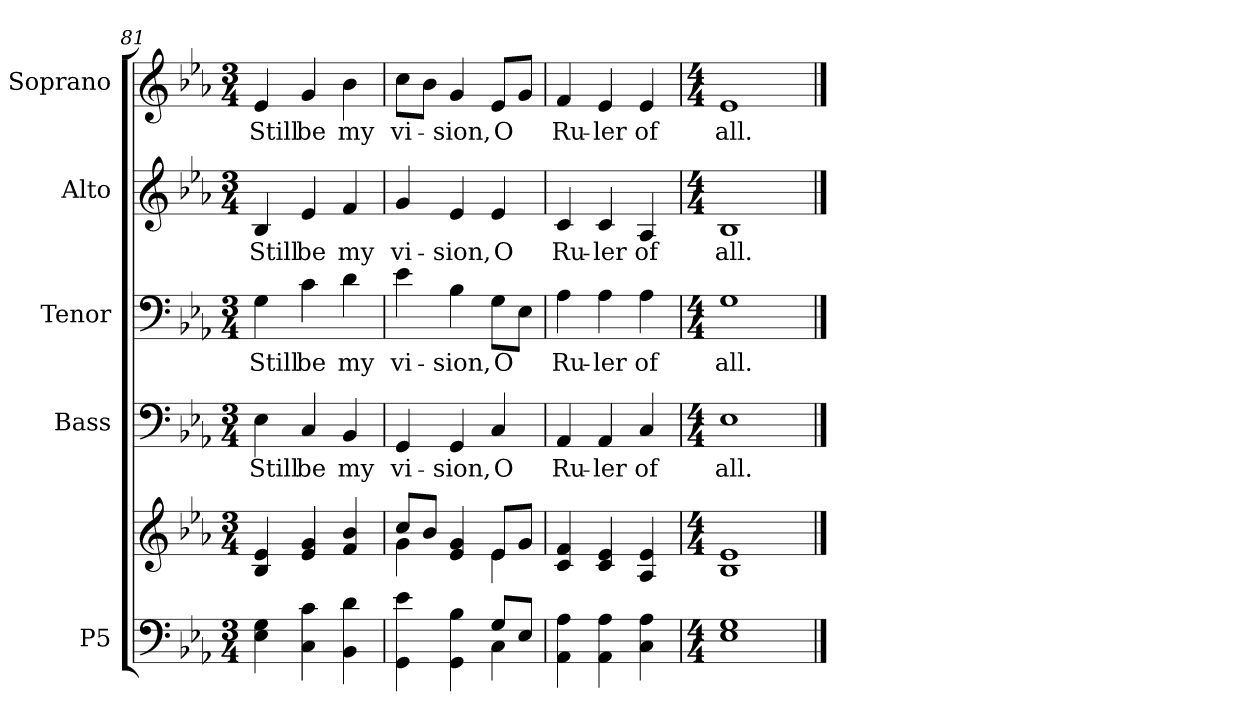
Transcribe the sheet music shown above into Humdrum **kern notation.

**kern	**kern	**kern	**text	**kern	**text	**kern	**text	**kern	**text
*part5	*part5	*part4	*part4	*part3	*part3	*part2	*part2	*part1	*part1
*staff6	*staff5	*staff4	*staff4	*staff3	*staff3	*staff2	*staff2	*staff1	*staff1
*I"P5	*	*I"Bass	*	*I"Tenor	*	*I"Alto	*	*I"Soprano	*
*	*	*I'B.	*	*I'T.	*	*I'A.	*	*I'S.	*
!!LO:PB:g=z
*clefF4	*clefG2	*clefF4	*	*clefF4	*	*clefG2	*	*clefG2	*
*k[b-e-a-]	*k[b-e-a-]	*k[b-e-a-]	*	*k[b-e-a-]	*	*k[b-e-a-]	*	*k[b-e-a-]	*
*c:	*c:	*c:	*	*c:	*	*c:	*	*c:	*
*M3/4	*M3/4	*M3/4	*	*M3/4	*	*M3/4	*	*M3/4	*
=81	=81	=81	=81	=81	=81	=81	=81	=81	=81
!	!	!	!LO:LY:b:color=#000000	!	!	!	!	!	!
!	!	!	!	!	!LO:LY:b:color=#000000	!	!	!	!
!	!	!	!	!	!	!	!LO:LY:b:color=#000000	!	!
!	!	!	!	!	!	!	!	!	!LO:LY:b:color=#000000
4E-i\ 4Gi	4B-i/ 4e-i	4E-i\	Still	4Gi\	Still	4B-i/	Still	4e-i/	Still
!	!	!	!LO:LY:b:color=#000000	!	!	!	!	!	!
!	!	!	!	!	!LO:LY:b:color=#000000	!	!	!	!
!	!	!	!	!	!	!	!LO:LY:b:color=#000000	!	!
!	!	!	!	!	!	!	!	!	!LO:LY:b:color=#000000
4Ci\ 4ci	4e-i/ 4gi	4Ci/	be	4ci\	be	4e-i/	be	4gi/	be
!	!	!	!LO:LY:b:color=#000000	!	!	!	!	!	!
!	!	!	!	!	!LO:LY:b:color=#000000	!	!	!	!
!	!	!	!	!	!	!	!LO:LY:b:color=#000000	!	!
!	!	!	!	!	!	!	!	!	!LO:LY:b:color=#000000
4BB-i\ 4di	4fi/ 4b-i	4BB-i/	my	4di\	my	4fi/	my	4b-i\	my
=82	=82	=82	=82	=82	=82	=82	=82	=82	=82
*^	*^	*	*	*	*	*	*	*	*
!	!	!	!	!	!LO:LY:b:color=#000000	!	!	!	!	!	!
!	!	!	!	!	!	!	!LO:LY:b:color=#000000	!	!	!	!
!	!	!	!	!	!	!	!	!	!LO:LY:b:color=#000000	!	!
!	!	!	!	!	!	!	!	!	!	!	!LO:LY:b:color=#000000
4GGi\ 4e-i	2ryy	8cci/L	4gi\	4GGi/	vi-	4e-i\	vi-	4gi/	vi-	8cci\L	vi-
.	.	8b-i/J	.	.	.	.	.	.	.	8b-i\J	.
!	!	!	!	!	!LO:LY:b:color=#000000	!	!	!	!	!	!
!	!	!	!	!	!	!	!LO:LY:b:color=#000000	!	!	!	!
!	!	!	!	!	!	!	!	!	!LO:LY:b:color=#000000	!	!
!	!	!	!	!	!	!	!	!	!	!	!LO:LY:b:color=#000000
4GGi\ 4B-i	.	4e-i/ 4gi	4ryy	4GGi/	-sion,	4B-i\	-sion,	4e-i/	-sion,	4gi/	-sion,
!	!	!	!	!	!LO:LY:b:color=#000000	!	!	!	!	!	!
!	!	!	!	!	!	!	!LO:LY:b:color=#000000	!	!	!	!
!	!	!	!	!	!	!	!	!	!LO:LY:b:color=#000000	!	!
!	!	!	!	!	!	!	!	!	!	!	!LO:LY:b:color=#000000
8Gi/L	4Ci\	8e-i/L	4e-i\	4Ci/	O	8Gi\L	O	4e-i/	O	8e-i/L	O
8E-i/J	.	8gi/J	.	.	.	8E-i\J	.	.	.	8gi/J	.
*v	*v	*	*	*	*	*	*	*	*	*	*
*	*v	*v	*	*	*	*	*	*	*	*
=83	=83	=83	=83	=83	=83	=83	=83	=83	=83
!	!	!	!LO:LY:b:color=#000000	!	!	!	!	!	!
!	!	!	!	!	!LO:LY:b:color=#000000	!	!	!	!
!	!	!	!	!	!	!	!LO:LY:b:color=#000000	!	!
!	!	!	!	!	!	!	!	!	!LO:LY:b:color=#000000
4AA-i\ 4A-i	4ci/ 4fi	4AA-i/	Ru-	4A-i\	Ru-	4ci/	Ru-	4fi/	Ru-
!	!	!	!LO:LY:b:color=#000000	!	!	!	!	!	!
!	!	!	!	!	!LO:LY:b:color=#000000	!	!	!	!
!	!	!	!	!	!	!	!LO:LY:b:color=#000000	!	!
!	!	!	!	!	!	!	!	!	!LO:LY:b:color=#000000
4AA-i\ 4A-i	4ci/ 4e-i	4AA-i/	-ler	4A-i\	-ler	4ci/	-ler	4e-i/	-ler
!	!	!	!LO:LY:b:color=#000000	!	!	!	!	!	!
!	!	!	!	!	!LO:LY:b:color=#000000	!	!	!	!
!	!	!	!	!	!	!	!LO:LY:b:color=#000000	!	!
!	!	!	!	!	!	!	!	!	!LO:LY:b:color=#000000
4Ci\ 4A-i	4A-i/ 4e-i	4Ci/	of	4A-i\	of	4A-i/	of	4e-i/	of
=84	=84	=84	=84	=84	=84	=84	=84	=84	=84
*M4/4	*M4/4	*M4/4	*	*M4/4	*	*M4/4	*	*M4/4	*
!	!	!	!LO:LY:b:color=#000000	!	!	!	!	!	!
!	!	!	!	!	!LO:LY:b:color=#000000	!	!	!	!
!	!	!	!	!	!	!	!LO:LY:b:color=#000000	!	!
!	!	!	!	!	!	!	!	!	!LO:LY:b:color=#000000
1E-i 1Gi	1B-i 1e-i	1E-i	all.	1Gi	all.	1B-i	all.	1e-i	all.
==	==	==	==	==	==	==	==	==	==
*-	*-	*-	*-	*-	*-	*-	*-	*-	*-
